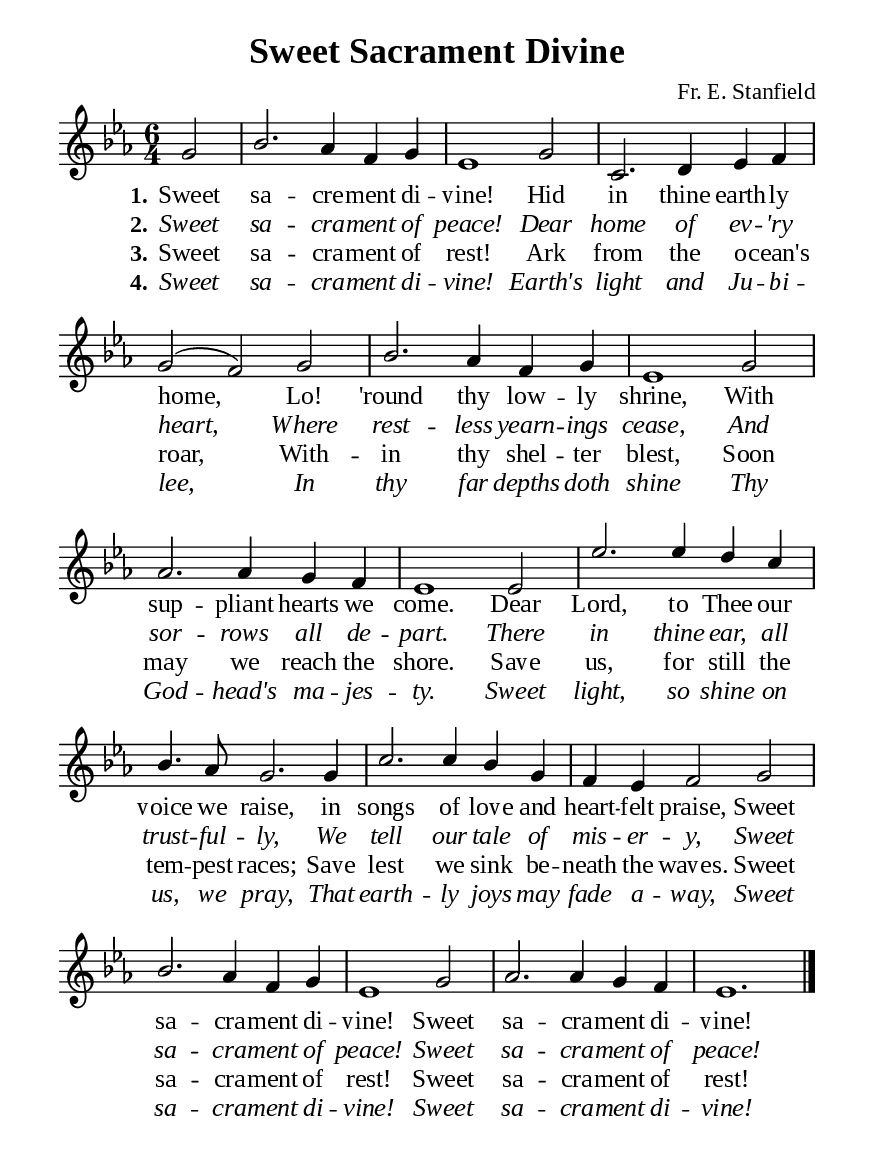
\version "2.18.2"

\header {
  title = "Sweet Sacrament Divine"
  composer = "Fr. E. Stanfield"
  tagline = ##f
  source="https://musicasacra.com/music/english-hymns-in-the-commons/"
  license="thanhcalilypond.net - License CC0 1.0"
}

global= {
  \key ees \major
  \time 6/4
  \override Score.BarNumber.break-visibility = ##(#f #f #f)
}

\paper {
  #(set-paper-size "a5")
  top-margin = 10\mm
  bottom-margin = 5\mm
  left-margin = 10\mm
  right-margin = 10\mm
  indent = #0
  #(define fonts
	 (make-pango-font-tree "Liberation Serif"
	 		       "Liberation Serif"
			       "Liberation Serif"
			       (/ 20 20)))
  system-system-spacing = #'((basic-distance . 3) (padding . 3))
}

printItalic = \with {
  \override LyricText.font-shape = #'italic
}

% Verse music
musicVerseSoprano = \relative c'' {
  \partial 2 g2 |
  bes2. aes4 f g |
  ees1 g2 |
  c,2. d4 ees f |
  g2 (f) g |
  bes2. aes4 f g |
  ees1 g2 |
  aes2. aes4 g f |
  ees1 ees2 |
  ees'2. ees4 d c |
  bes4. aes8 g2. g4 |
  c2. c4 bes g |
  f ees f2 g |
  bes2. aes4 f g |
  ees1 g2 |
  aes2. aes4 g f |
  ees1. \bar "|."
}

% Verse lyrics
verseOne = \lyricmode {
  \set stanza = #"1."
  Sweet sa -- cre -- ment di -- vine!
  Hid in thine earth -- ly home,
  Lo! 'round thy low -- ly shrine,
  With sup -- pliant hearts we come.
  Dear Lord, to Thee our voice we raise,
  in songs of love and heart -- felt praise,
  Sweet sa -- cra -- ment di -- vine!
  Sweet sa -- cra -- ment di -- vine!
}

verseTwo = \lyricmode {
  \set stanza = #"2."
  Sweet sa -- cra -- ment of peace!
  Dear home of ev -- 'ry heart,
  Where rest -- less yearn -- ings cease,
  And sor -- rows all de -- part.
  There in thine ear, all trust -- ful -- ly,
  We tell our tale of mis -- er -- y,
  Sweet sa -- cra -- ment of peace!
  Sweet sa -- cra -- ment of peace!
}

verseThree = \lyricmode {
  \set stanza = #"3."
  Sweet sa -- cra -- ment of rest! Ark from the o -- cean's roar,
  With -- in thy shel -- ter blest,
  Soon may we reach the shore.
  Save us, for still the tem -- pest races;
  Save lest we sink be -- neath the waves.
  Sweet sa -- cra -- ment of rest!
  Sweet sa -- cra -- ment of rest!
}

verseFour = \lyricmode {
  \set stanza = #"4."
  Sweet sa -- cra -- ment di -- vine!
  Earth's light and Ju -- bi -- lee,
  In thy far depths doth shine
  Thy God -- head's ma -- jes -- ty.
  Sweet light, so shine on us, we pray,
  That earth -- ly joys may fade a -- way,
  Sweet sa -- cra -- ment di -- vine!
  Sweet sa -- cra -- ment di -- vine!
}

% Layout
\score {
    \new ChoirStaff <<
      \new Staff <<
        \clef "treble"
        \new Voice = "sopranos" { \global \stemUp \slurUp \musicVerseSoprano }
      >>
      \new Lyrics \lyricsto sopranos \verseOne
      \new Lyrics \printItalic \lyricsto sopranos \verseTwo
      \new Lyrics \lyricsto sopranos \verseThree
      \new Lyrics \printItalic \lyricsto sopranos \verseFour
    >>
}
